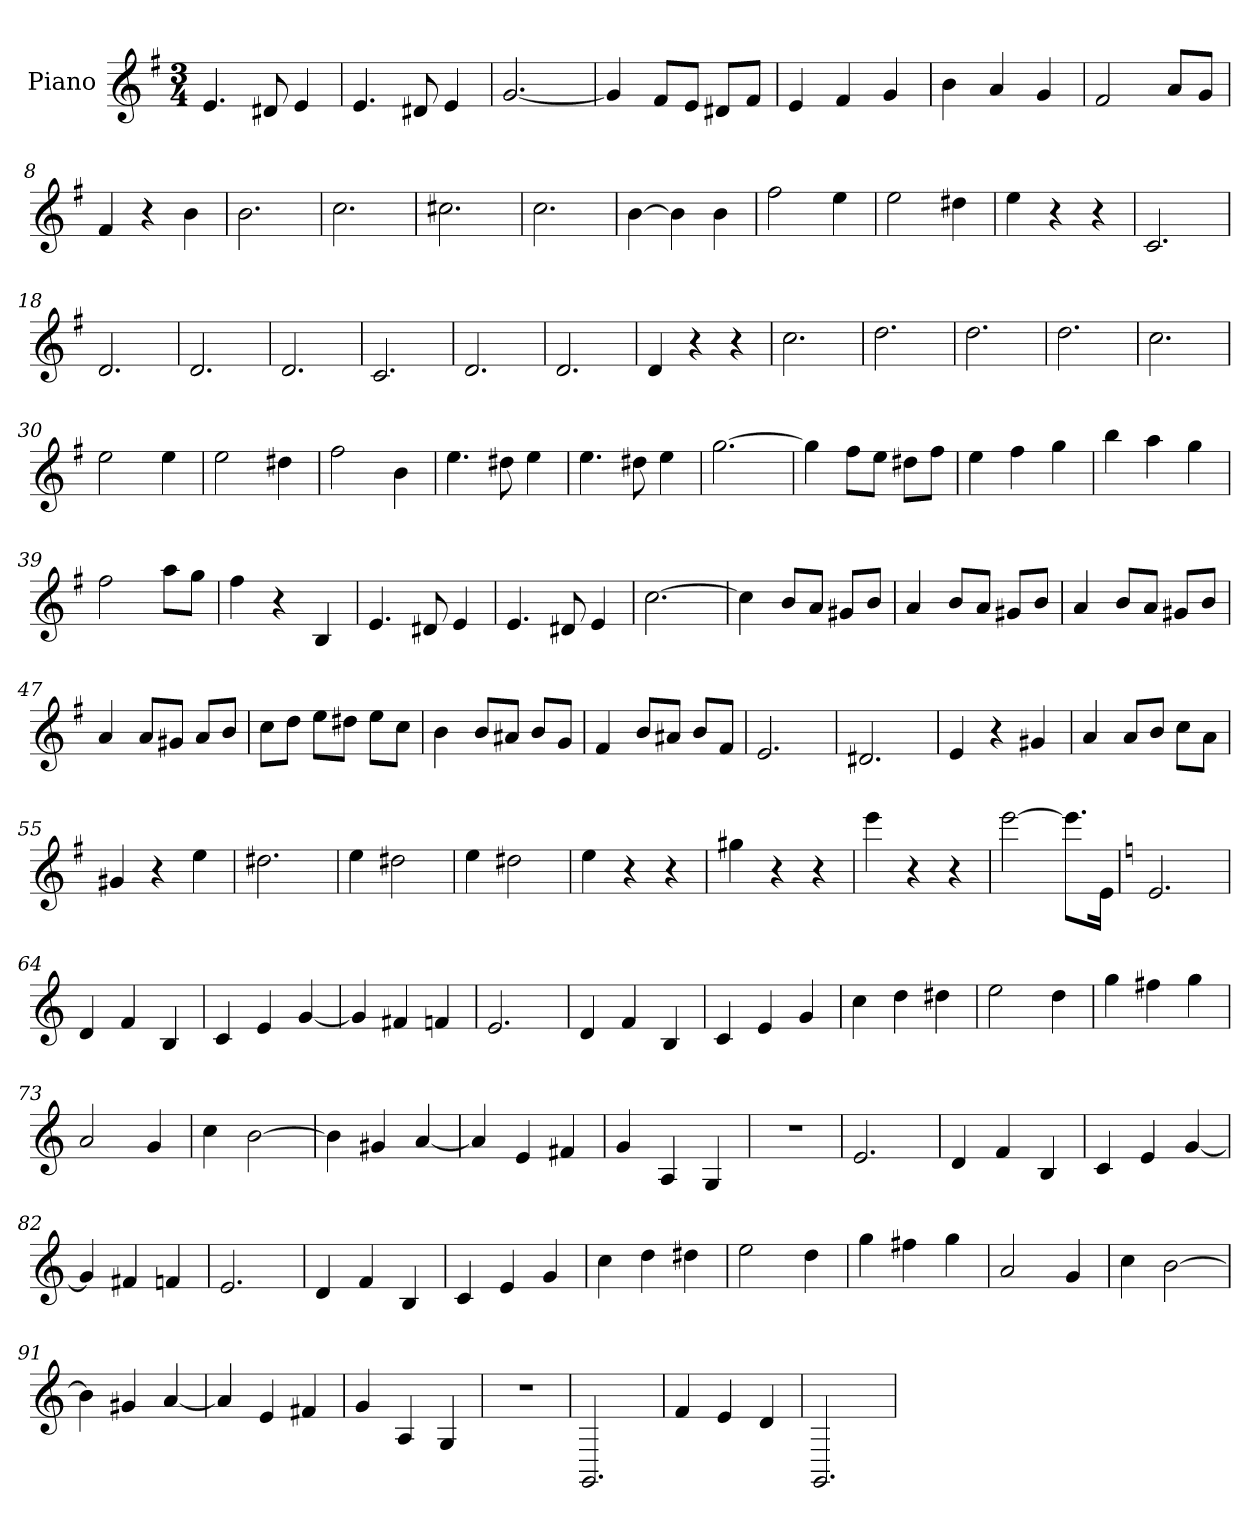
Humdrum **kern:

**kern
*part1
*staff1
*I"Piano
*I'Pno
*clefG2
*k[f#]
*e:
*M3/4
*MM120
=1
4.e
8d#X
4e
=2
4.e
8d#X
4e
=3
[2.g
=4
4g]
8f#/L
8e/J
8d#X/L
8f#/J
=5
4e
4f#
4g
=6
4b
4a
4g
=7
2f#
8a/L
8g/J
=8
4f#
4r
4b
=9
2.b
=10
2.cc
=11
2.cc#X
=12
2.cc
=13
[4b
4b]
4b
=14
2ff#
4ee
=15
2ee
4dd#X
=16
4ee
4r
4r
=17
2.c
=18
2.d
=19
2.d
=20
2.d
=21
2.c
=22
2.d
=23
2.d
=24
4d
4r
4r
=25
2.cc
=26
2.dd
=27
2.dd
=28
2.dd
=29
2.cc
=30
2ee
4ee
=31
2ee
4dd#X
=32
2ff#
4b
=33
4.ee
8dd#X
4ee
=34
4.ee
8dd#X
4ee
=35
[2.gg
=36
4gg]
8ff#\L
8ee\J
8dd#X\L
8ff#\J
=37
4ee
4ff#
4gg
=38
4bb
4aa
4gg
=39
2ff#
8aa\L
8gg\J
=40
4ff#
4r
4B
=41
4.e
8d#X
4e
=42
4.e
8d#X
4e
=43
[2.cc
=44
4cc]
8b/L
8a/J
8g#X/L
8b/J
=45
4a
8b/L
8a/J
8g#X/L
8b/J
=46
4a
8b/L
8a/J
8g#X/L
8b/J
=47
4a
8a/L
8g#X/J
8a/L
8b/J
=48
8cc\L
8dd\J
8ee\L
8dd#X\J
8ee\L
8cc\J
=49
4b
8b/L
8a#X/J
8b/L
8g/J
=50
4f#
8b/L
8a#X/J
8b/L
8f#/J
=51
2.e
=52
2.d#X
=53
4e
4r
4g#X
=54
4a
8a/L
8b/J
8cc\L
8a\J
=55
4g#X
4r
4ee
=56
2.dd#X
=57
4ee
2dd#X
=58
4ee
2dd#X
=59
4ee
4r
4r
=60
4gg#X
4r
4r
=61
4eee
4r
4r
=62
[2eee
8.eee\L]
16e\Jk
=63
*k[]
2.e
=64
4d
4f
4B
=65
4c
4e
[4g
=66
4g]
4f#X
4fn
=67
2.e
=68
4d
4f
4B
=69
4c
4e
4g
=70
4cc
4dd
4dd#X
=71
2ee
4dd
=72
4gg
4ff#X
4gg
=73
2a
4g
=74
4cc
[2b
=75
4b]
4g#X
[4a
=76
4a]
4e
4f#X
=77
4g
4A
4G
=78
2.r
=79
2.e
=80
4d
4f
4B
=81
4c
4e
[4g
=82
4g]
4f#X
4fn
=83
2.e
=84
4d
4f
4B
=85
4c
4e
4g
=86
4cc
4dd
4dd#X
=87
2ee
4dd
=88
4gg
4ff#X
4gg
=89
2a
4g
=90
4cc
[2b
=91
4b]
4g#X
[4a
=92
4a]
4e
4f#X
=93
4g
4A
4G
=94
2.r
=95
2.GG
=96
4f
4e
4d
=97
2.GG
=
*-
